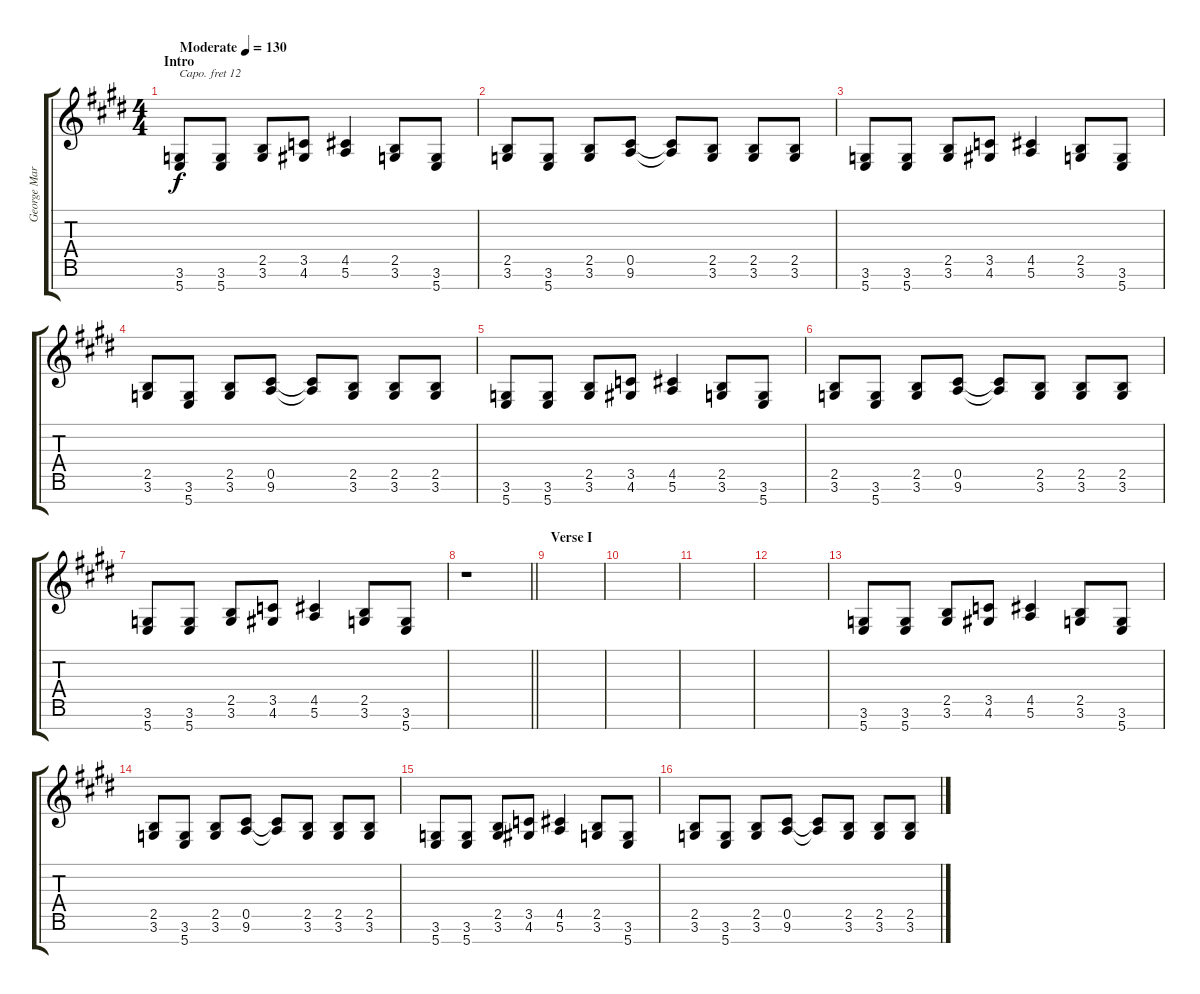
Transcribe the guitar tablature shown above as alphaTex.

\track ("George Martin Piano" "George Mar") {instrument brightacousticpiano}
\staff {score tabs}
\capo 12
\tuning (E4 B3 G3 D3 A2 E2 B1) {hide}
\ts (4 4)
\section ("" "Intro")
\tempo (130 "Moderate")
\clef g2
\ks e
(3.6 5.7).8{dy f instrument brightacousticpiano} (3.6 5.7).8 (2.5 3.6).8 (3.5 4.6).8 (4.5 5.6).4 (2.5 3.6).8 (3.6 5.7).8 |
(2.5 3.6).8 (3.6 5.7).8 (2.5 3.6).8 (0.5 9.6).8 (0.5{t} 9.6{t}).8 (2.5 3.6).8 (2.5 3.6).8 (2.5 3.6).8 |
(3.6 5.7).8 (3.6 5.7).8 (2.5 3.6).8 (3.5 4.6).8 (4.5 5.6).4 (2.5 3.6).8 (3.6 5.7).8 |
(2.5 3.6).8 (3.6 5.7).8 (2.5 3.6).8 (0.5 9.6).8 (0.5{t} 9.6{t}).8 (2.5 3.6).8 (2.5 3.6).8 (2.5 3.6).8 |
(3.6 5.7).8 (3.6 5.7).8 (2.5 3.6).8 (3.5 4.6).8 (4.5 5.6).4 (2.5 3.6).8 (3.6 5.7).8 |
(2.5 3.6).8 (3.6 5.7).8 (2.5 3.6).8 (0.5 9.6).8 (0.5{t} 9.6{t}).8 (2.5 3.6).8 (2.5 3.6).8 (2.5 3.6).8 |
(3.6 5.7).8 (3.6 5.7).8 (2.5 3.6).8 (3.5 4.6).8 (4.5 5.6).4 (2.5 3.6).8 (3.6 5.7).8 |
\barLineRight lightlight
r.1 |
\section ("" "Verse I")
|
|
|
|
(3.6 5.7).8 (3.6 5.7).8 (2.5 3.6).8 (3.5 4.6).8 (4.5 5.6).4 (2.5 3.6).8 (3.6 5.7).8 |
(2.5 3.6).8 (3.6 5.7).8 (2.5 3.6).8 (0.5 9.6).8 (0.5{t} 9.6{t}).8 (2.5 3.6).8 (2.5 3.6).8 (2.5 3.6).8 |
(3.6 5.7).8 (3.6 5.7).8 (2.5 3.6).8 (3.5 4.6).8 (4.5 5.6).4 (2.5 3.6).8 (3.6 5.7).8 |
(2.5 3.6).8 (3.6 5.7).8 (2.5 3.6).8 (0.5 9.6).8 (0.5{t} 9.6{t}).8 (2.5 3.6).8 (2.5 3.6).8 (2.5 3.6).8
